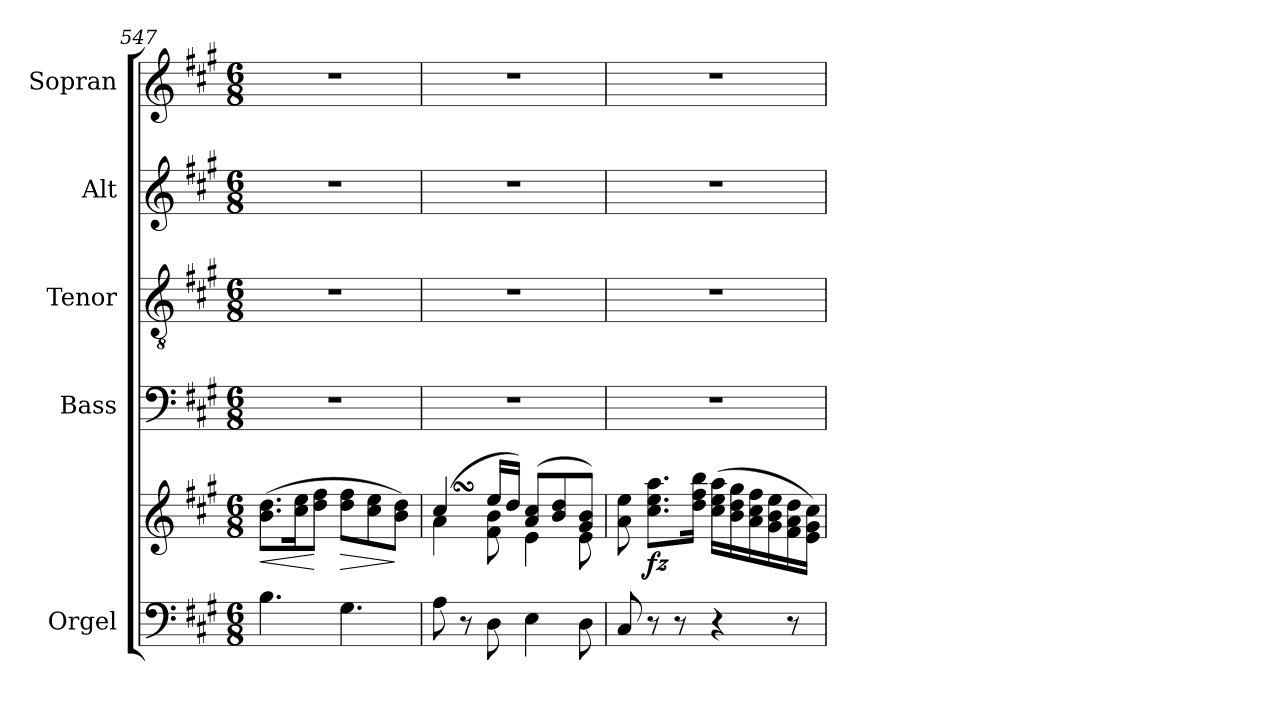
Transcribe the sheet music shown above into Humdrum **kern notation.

**kern	**kern	**dynam	**kern	**kern	**kern	**kern
*part5	*part5	*part5	*part4	*part3	*part2	*part1
*staff6	*staff5	*staff5/6	*staff4	*staff3	*staff2	*staff1
*I"Orgel	*	*	*I"Bass	*I"Tenor	*I"Alt	*I"Sopran
*I'Org.	*	*	*I'B.	*I'T.	*I'A.	*I'S.
*clefF4	*clefG2	*	*clefF4	*clefGv2	*clefG2	*clefG2
*k[f#c#g#]	*k[f#c#g#]	*	*k[f#c#g#]	*k[f#c#g#]	*k[f#c#g#]	*k[f#c#g#]
*A:	*A:	*	*A:	*A:	*A:	*A:
*M6/8	*M6/8	*	*M6/8	*M6/8	*M6/8	*M6/8
=547	=547	=547	=547	=547	=547	=547
!	!	!LO:HP:b	!	!	!	!
4.B\	(>8.b\ 8.dd\L	<	2.r	2.r	2.r	2.r
.	16cc#\ 16ee\k	.	.	.	.	.
.	8dd\ 8ff#\J	[	.	.	.	.
!	!	!LO:HP:b	!	!	!	!
4.G#\	8dd\ 8ff#\L	>	.	.	.	.
.	8cc#\ 8ee\	.	.	.	.	.
.	8b\ 8dd\J)	]	.	.	.	.
=548	=548	=548	=548	=548	=548	=548
*	*^	*	*	*	*	*
8A\	(4cc#SsS/	4a\	.	2.r	2.r	2.r	2.r
8r	.	.	.	.	.	.	.
8D\	16ee/LL	8f#\ 8b\	.	.	.	.	.
.	16dd/JJ)	.	.	.	.	.	.
4E\	(>8a/ 8cc#/L	4e\	.	.	.	.	.
.	8b/ 8dd/	.	.	.	.	.	.
8D\	8g#/ 8b/J)	8e\	.	.	.	.	.
*	*v	*v	*	*	*	*	*
!!LO:PB:g=z
=549	=549	=549	=549	=549	=549	=549
8C#/	8a\ 8ee\	.	2.r	2.r	2.r	2.r
!	!	!LO:DY:b	!	!	!	!
8r	8.cc#\ 8.ee\ 8.aa\L	fz	.	.	.	.
8r	.	.	.	.	.	.
.	16dd\ 16ff#\ 16bb\Jk	.	.	.	.	.
4r	(>16cc#\ 16ee\ 16aa\LL	.	.	.	.	.
.	16b\ 16dd\ 16gg#\	.	.	.	.	.
.	16a\ 16cc#\ 16ff#\	.	.	.	.	.
.	16g#\ 16b\ 16ee\	.	.	.	.	.
8r	16f#\ 16a\ 16dd\	.	.	.	.	.
.	16e\ 16g#\ 16cc#\JJ)	.	.	.	.	.
=	=	=	=	=	=	=
*-	*-	*-	*-	*-	*-	*-
